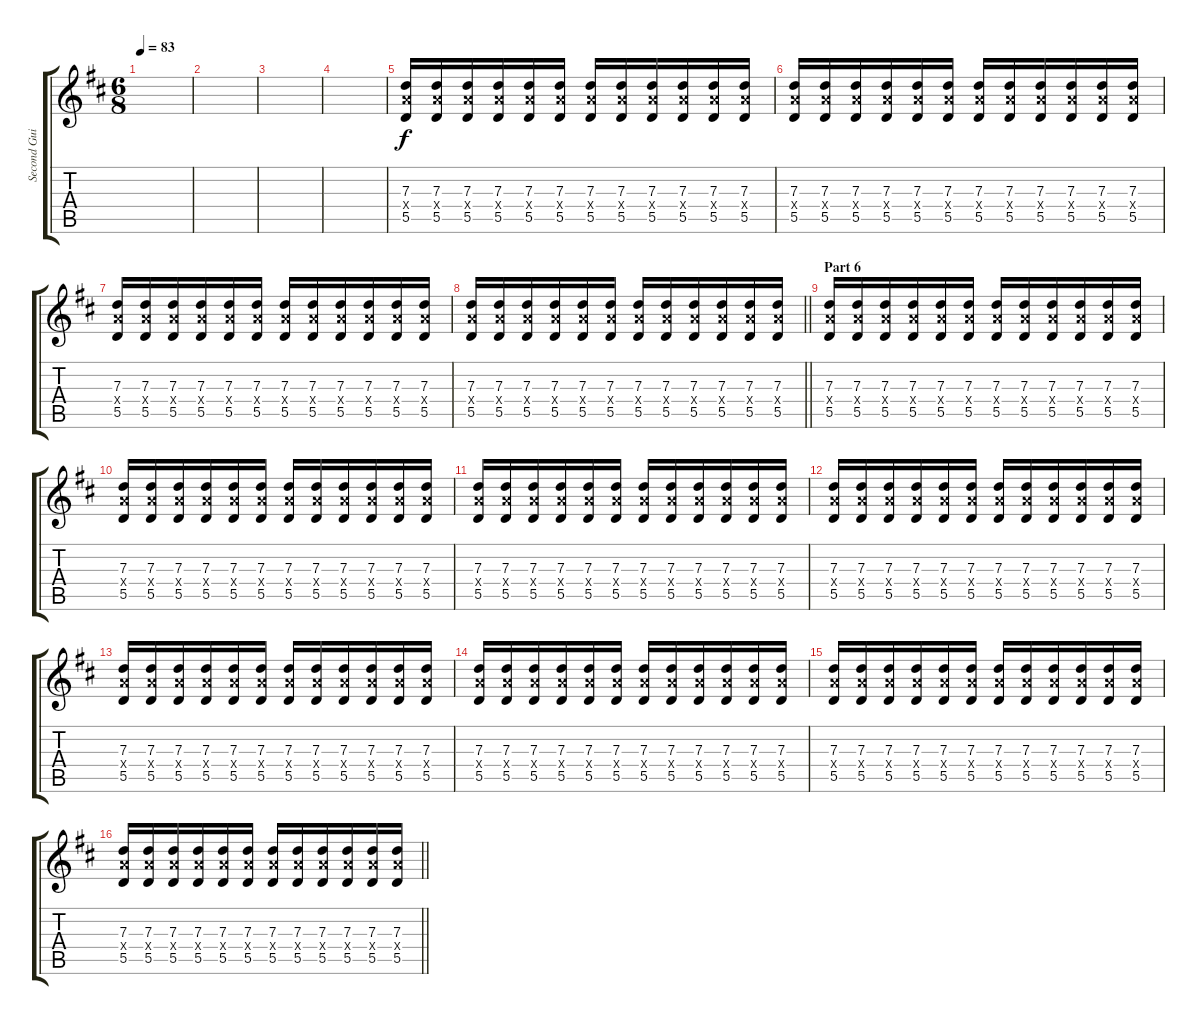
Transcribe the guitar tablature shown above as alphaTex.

\track ("Second Guitar - Simon Neil" "Second Gui") {instrument electricguitarclean}
\staff {score tabs}
\tuning (E4 B3 G3 D3 A2 D2) {hide}
\ts (6 8)
\tempo 83
\clef g2
\ks d
|
|
|
|
(7.3 7.4{x} 5.5).16 (7.3 7.4{x} 5.5).16 (7.3 7.4{x} 5.5).16 (7.3 7.4{x} 5.5).16 (7.3 7.4{x} 5.5).16 (7.3 7.4{x} 5.5).16 (7.3 7.4{x} 5.5).16 (7.3 7.4{x} 5.5).16 (7.3 7.4{x} 5.5).16 (7.3 7.4{x} 5.5).16 (7.3 7.4{x} 5.5).16 (7.3 7.4{x} 5.5).16 |
(7.3 7.4{x} 5.5).16 (7.3 7.4{x} 5.5).16 (7.3 7.4{x} 5.5).16 (7.3 7.4{x} 5.5).16 (7.3 7.4{x} 5.5).16 (7.3 7.4{x} 5.5).16 (7.3 7.4{x} 5.5).16 (7.3 7.4{x} 5.5).16 (7.3 7.4{x} 5.5).16 (7.3 7.4{x} 5.5).16 (7.3 7.4{x} 5.5).16 (7.3 7.4{x} 5.5).16 |
(7.3 7.4{x} 5.5).16 (7.3 7.4{x} 5.5).16 (7.3 7.4{x} 5.5).16 (7.3 7.4{x} 5.5).16 (7.3 7.4{x} 5.5).16 (7.3 7.4{x} 5.5).16 (7.3 7.4{x} 5.5).16 (7.3 7.4{x} 5.5).16 (7.3 7.4{x} 5.5).16 (7.3 7.4{x} 5.5).16 (7.3 7.4{x} 5.5).16 (7.3 7.4{x} 5.5).16 |
\barLineRight lightlight
(7.3 7.4{x} 5.5).16 (7.3 7.4{x} 5.5).16 (7.3 7.4{x} 5.5).16 (7.3 7.4{x} 5.5).16 (7.3 7.4{x} 5.5).16 (7.3 7.4{x} 5.5).16 (7.3 7.4{x} 5.5).16 (7.3 7.4{x} 5.5).16 (7.3 7.4{x} 5.5).16 (7.3 7.4{x} 5.5).16 (7.3 7.4{x} 5.5).16 (7.3 7.4{x} 5.5).16 |
\section ("" "Part 6")
(7.3 7.4{x} 5.5).16 (7.3 7.4{x} 5.5).16 (7.3 7.4{x} 5.5).16 (7.3 7.4{x} 5.5).16 (7.3 7.4{x} 5.5).16 (7.3 7.4{x} 5.5).16 (7.3 7.4{x} 5.5).16 (7.3 7.4{x} 5.5).16 (7.3 7.4{x} 5.5).16 (7.3 7.4{x} 5.5).16 (7.3 7.4{x} 5.5).16 (7.3 7.4{x} 5.5).16 |
(7.3 7.4{x} 5.5).16 (7.3 7.4{x} 5.5).16 (7.3 7.4{x} 5.5).16 (7.3 7.4{x} 5.5).16 (7.3 7.4{x} 5.5).16 (7.3 7.4{x} 5.5).16 (7.3 7.4{x} 5.5).16 (7.3 7.4{x} 5.5).16 (7.3 7.4{x} 5.5).16 (7.3 7.4{x} 5.5).16 (7.3 7.4{x} 5.5).16 (7.3 7.4{x} 5.5).16 |
(7.3 7.4{x} 5.5).16 (7.3 7.4{x} 5.5).16 (7.3 7.4{x} 5.5).16 (7.3 7.4{x} 5.5).16 (7.3 7.4{x} 5.5).16 (7.3 7.4{x} 5.5).16 (7.3 7.4{x} 5.5).16 (7.3 7.4{x} 5.5).16 (7.3 7.4{x} 5.5).16 (7.3 7.4{x} 5.5).16 (7.3 7.4{x} 5.5).16 (7.3 7.4{x} 5.5).16 |
(7.3 7.4{x} 5.5).16 (7.3 7.4{x} 5.5).16 (7.3 7.4{x} 5.5).16 (7.3 7.4{x} 5.5).16 (7.3 7.4{x} 5.5).16 (7.3 7.4{x} 5.5).16 (7.3 7.4{x} 5.5).16 (7.3 7.4{x} 5.5).16 (7.3 7.4{x} 5.5).16 (7.3 7.4{x} 5.5).16 (7.3 7.4{x} 5.5).16 (7.3 7.4{x} 5.5).16 |
(7.3 7.4{x} 5.5).16 (7.3 7.4{x} 5.5).16 (7.3 7.4{x} 5.5).16 (7.3 7.4{x} 5.5).16 (7.3 7.4{x} 5.5).16 (7.3 7.4{x} 5.5).16 (7.3 7.4{x} 5.5).16 (7.3 7.4{x} 5.5).16 (7.3 7.4{x} 5.5).16 (7.3 7.4{x} 5.5).16 (7.3 7.4{x} 5.5).16 (7.3 7.4{x} 5.5).16 |
(7.3 7.4{x} 5.5).16 (7.3 7.4{x} 5.5).16 (7.3 7.4{x} 5.5).16 (7.3 7.4{x} 5.5).16 (7.3 7.4{x} 5.5).16 (7.3 7.4{x} 5.5).16 (7.3 7.4{x} 5.5).16 (7.3 7.4{x} 5.5).16 (7.3 7.4{x} 5.5).16 (7.3 7.4{x} 5.5).16 (7.3 7.4{x} 5.5).16 (7.3 7.4{x} 5.5).16 |
(7.3 7.4{x} 5.5).16 (7.3 7.4{x} 5.5).16 (7.3 7.4{x} 5.5).16 (7.3 7.4{x} 5.5).16 (7.3 7.4{x} 5.5).16 (7.3 7.4{x} 5.5).16 (7.3 7.4{x} 5.5).16 (7.3 7.4{x} 5.5).16 (7.3 7.4{x} 5.5).16 (7.3 7.4{x} 5.5).16 (7.3 7.4{x} 5.5).16 (7.3 7.4{x} 5.5).16 |
\barLineRight lightlight
(7.3 7.4{x} 5.5).16 (7.3 7.4{x} 5.5).16 (7.3 7.4{x} 5.5).16 (7.3 7.4{x} 5.5).16 (7.3 7.4{x} 5.5).16 (7.3 7.4{x} 5.5).16 (7.3 7.4{x} 5.5).16 (7.3 7.4{x} 5.5).16 (7.3 7.4{x} 5.5).16 (7.3 7.4{x} 5.5).16 (7.3 7.4{x} 5.5).16 (7.3 7.4{x} 5.5).16
